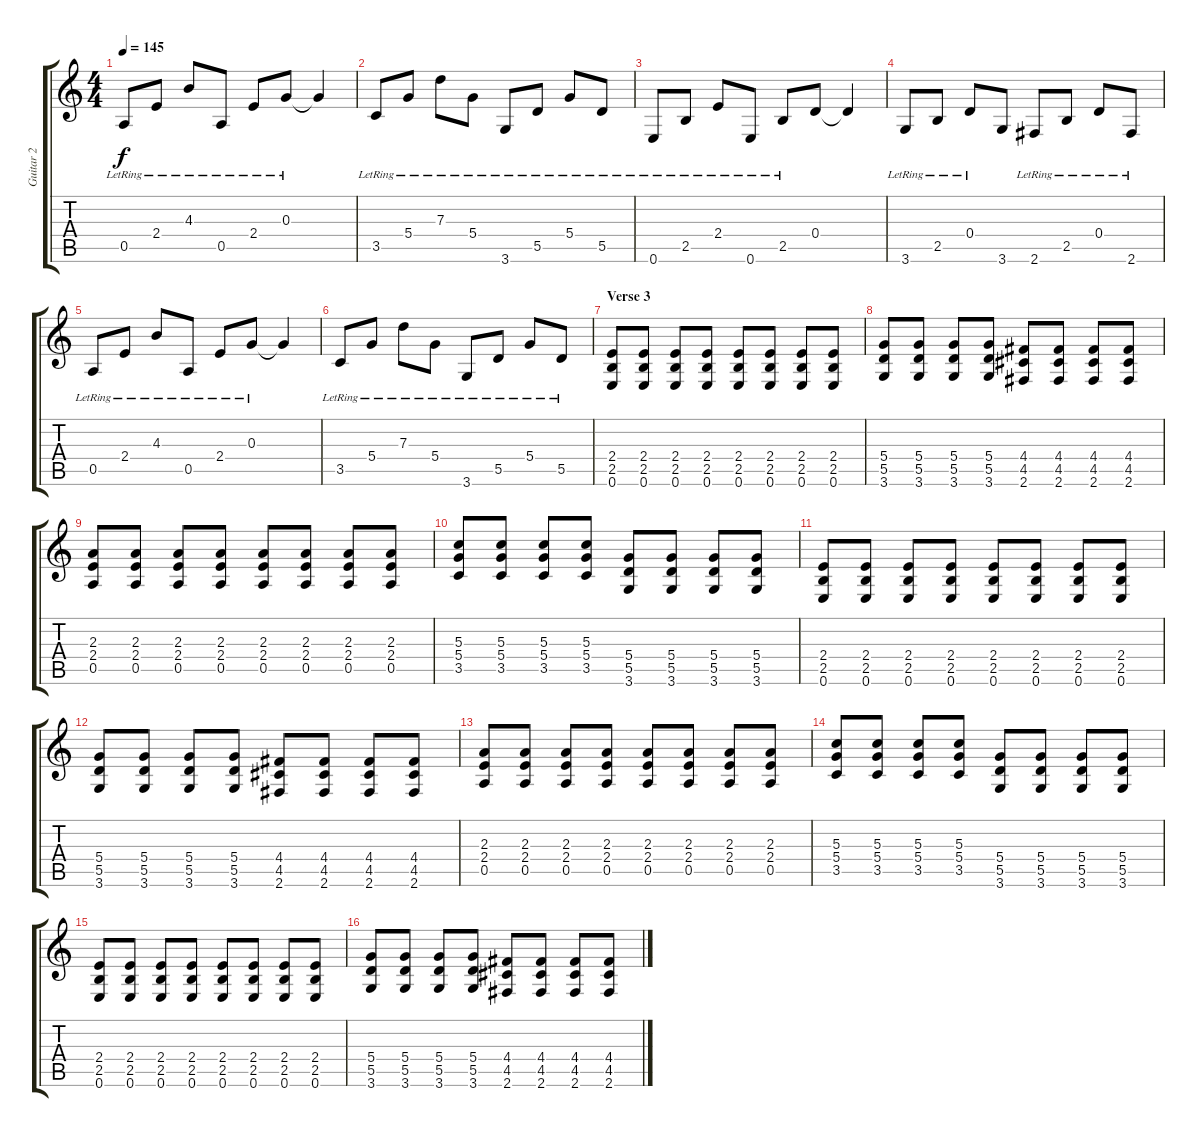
\track ("Guitar 2" "Guitar 2") {instrument distortionguitar}
\staff {score tabs}
\tuning (E4 B3 G3 D3 A2 E2) {hide}
\ts (4 4)
\tempo 145
\clef g2
\ks c
0.5{lr}.8{dy f} 2.4{lr}.8 4.3{lr}.8 0.5{lr}.8 2.4{lr}.8 0.3{lr}.8 0.3{t}.4 |
3.5{lr}.8 5.4{lr}.8 7.3{lr}.8 5.4{lr}.8 3.6{lr}.8 5.5{lr}.8 5.4{lr}.8 5.5{lr}.8 |
0.6{lr}.8 2.5{lr}.8 2.4{lr}.8 0.6{lr}.8 2.5{lr}.8 0.4.8 0.4{t}.4 |
3.6{lr}.8 2.5{lr}.8 0.4{lr}.8 3.6.8 2.6{lr}.8 2.5{lr}.8 0.4{lr}.8 2.6{lr}.8 |
0.5{lr}.8 2.4{lr}.8 4.3{lr}.8 0.5{lr}.8 2.4{lr}.8 0.3{lr}.8 0.3{t}.4 |
3.5{lr}.8 5.4{lr}.8 7.3{lr}.8 5.4{lr}.8 3.6{lr}.8 5.5{lr}.8 5.4{lr}.8 5.5{lr}.8 |
\section ("" "Verse 3")
(2.4 2.5 0.6).8{instrument distortionguitar} (2.4 2.5 0.6).8 (2.4 2.5 0.6).8 (2.4 2.5 0.6).8 (2.4 2.5 0.6).8 (2.4 2.5 0.6).8 (2.4 2.5 0.6).8 (2.4 2.5 0.6).8 |
(5.4 5.5 3.6).8 (5.4 5.5 3.6).8 (5.4 5.5 3.6).8 (5.4 5.5 3.6).8 (4.4 4.5 2.6).8 (4.4 4.5 2.6).8 (4.4 4.5 2.6).8 (4.4 4.5 2.6).8 |
(2.3 2.4 0.5).8 (2.3 2.4 0.5).8 (2.3 2.4 0.5).8 (2.3 2.4 0.5).8 (2.3 2.4 0.5).8 (2.3 2.4 0.5).8 (2.3 2.4 0.5).8 (2.3 2.4 0.5).8 |
(5.3 5.4 3.5).8 (5.3 5.4 3.5).8 (5.3 5.4 3.5).8 (5.3 5.4 3.5).8 (5.4 5.5 3.6).8 (5.4 5.5 3.6).8 (5.4 5.5 3.6).8 (5.4 5.5 3.6).8 |
(2.4 2.5 0.6).8 (2.4 2.5 0.6).8 (2.4 2.5 0.6).8 (2.4 2.5 0.6).8 (2.4 2.5 0.6).8 (2.4 2.5 0.6).8 (2.4 2.5 0.6).8 (2.4 2.5 0.6).8 |
(5.4 5.5 3.6).8 (5.4 5.5 3.6).8 (5.4 5.5 3.6).8 (5.4 5.5 3.6).8 (4.4 4.5 2.6).8 (4.4 4.5 2.6).8 (4.4 4.5 2.6).8 (4.4 4.5 2.6).8 |
(2.3 2.4 0.5).8 (2.3 2.4 0.5).8 (2.3 2.4 0.5).8 (2.3 2.4 0.5).8 (2.3 2.4 0.5).8 (2.3 2.4 0.5).8 (2.3 2.4 0.5).8 (2.3 2.4 0.5).8 |
(5.3 5.4 3.5).8 (5.3 5.4 3.5).8 (5.3 5.4 3.5).8 (5.3 5.4 3.5).8 (5.4 5.5 3.6).8 (5.4 5.5 3.6).8 (5.4 5.5 3.6).8 (5.4 5.5 3.6).8 |
(2.4 2.5 0.6).8 (2.4 2.5 0.6).8 (2.4 2.5 0.6).8 (2.4 2.5 0.6).8 (2.4 2.5 0.6).8 (2.4 2.5 0.6).8 (2.4 2.5 0.6).8 (2.4 2.5 0.6).8 |
(5.4 5.5 3.6).8 (5.4 5.5 3.6).8 (5.4 5.5 3.6).8 (5.4 5.5 3.6).8 (4.4 4.5 2.6).8 (4.4 4.5 2.6).8 (4.4 4.5 2.6).8 (4.4 4.5 2.6).8
